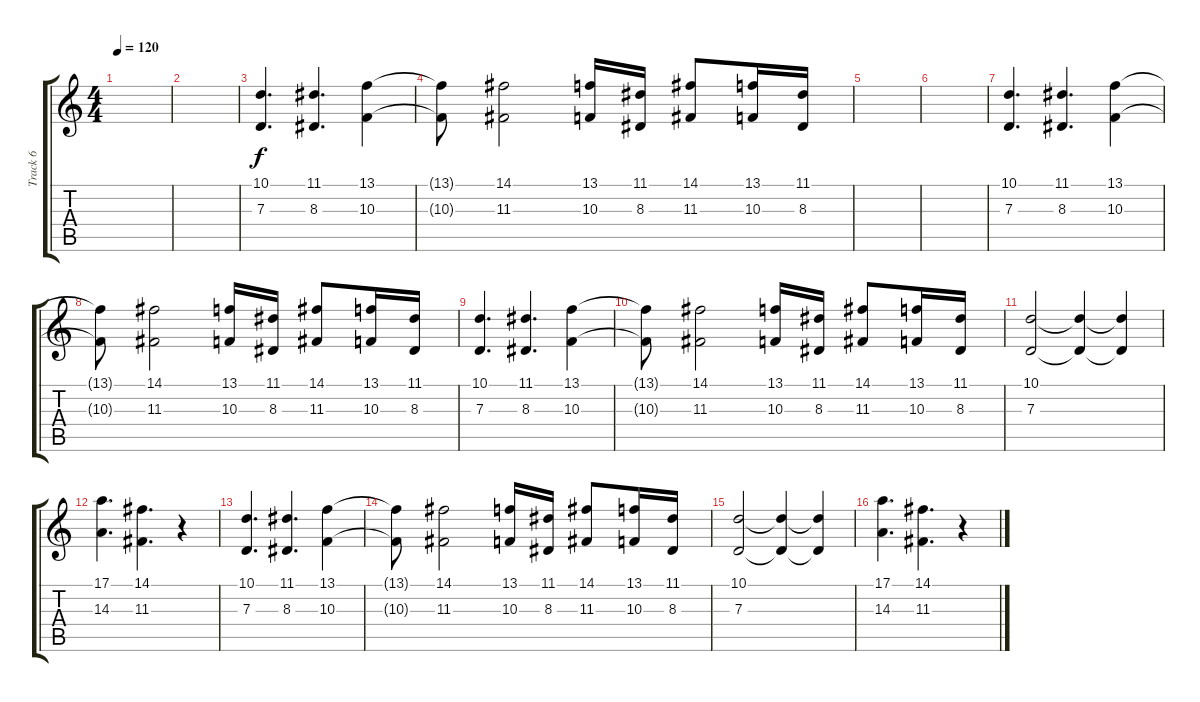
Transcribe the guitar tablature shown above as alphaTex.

\track ("Track 6" "Track 6") {instrument stringensemble1}
\staff {score tabs}
\tuning (E4 B3 G3 D3 A2 D2) {hide}
\ts (4 4)
\tempo 120
\clef g2
\ks c
|
|
(10.1 7.3).4{d} (11.1 8.3).4{d} (13.1 10.3).4 |
(13.1{t} 10.3{t}).8 (14.1 11.3).2 (13.1 10.3).16 (11.1 8.3).16 (14.1 11.3).8 (13.1 10.3).16 (11.1 8.3).16 |
|
|
(10.1 7.3).4{d} (11.1 8.3).4{d} (13.1 10.3).4 |
(13.1{t} 10.3{t}).8 (14.1 11.3).2 (13.1 10.3).16 (11.1 8.3).16 (14.1 11.3).8 (13.1 10.3).16 (11.1 8.3).16 |
(10.1 7.3).4{d} (11.1 8.3).4{d} (13.1 10.3).4 |
(13.1{t} 10.3{t}).8 (14.1 11.3).2 (13.1 10.3).16 (11.1 8.3).16 (14.1 11.3).8 (13.1 10.3).16 (11.1 8.3).16 |
(10.1 7.3).2 (10.1{t} 7.3{t}).4 (10.1{t} 7.3{t}).4 |
(17.1 14.3).4{d} (14.1 11.3).4{d} r.4 |
(10.1 7.3).4{d} (11.1 8.3).4{d} (13.1 10.3).4 |
(13.1{t} 10.3{t}).8 (14.1 11.3).2 (13.1 10.3).16 (11.1 8.3).16 (14.1 11.3).8 (13.1 10.3).16 (11.1 8.3).16 |
(10.1 7.3).2 (10.1{t} 7.3{t}).4 (10.1{t} 7.3{t}).4 |
(17.1 14.3).4{d} (14.1 11.3).4{d} r.4
